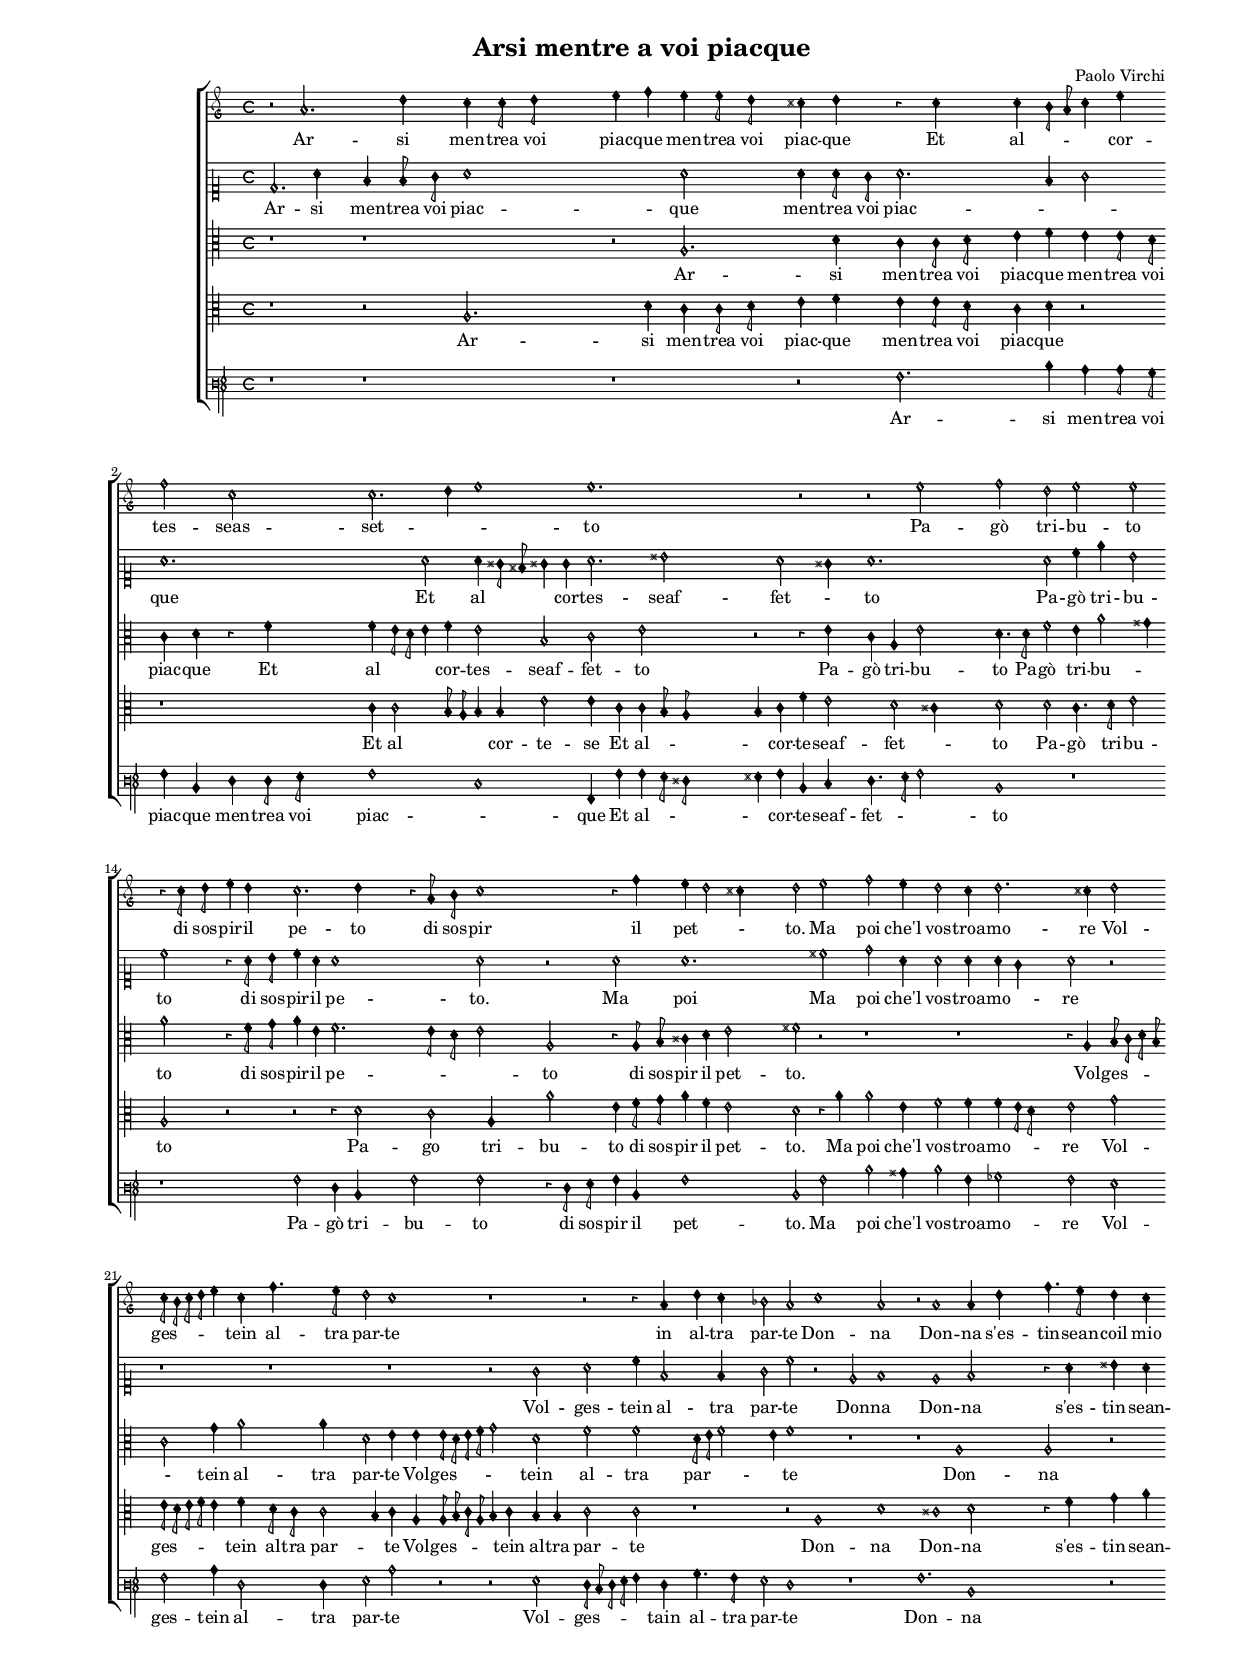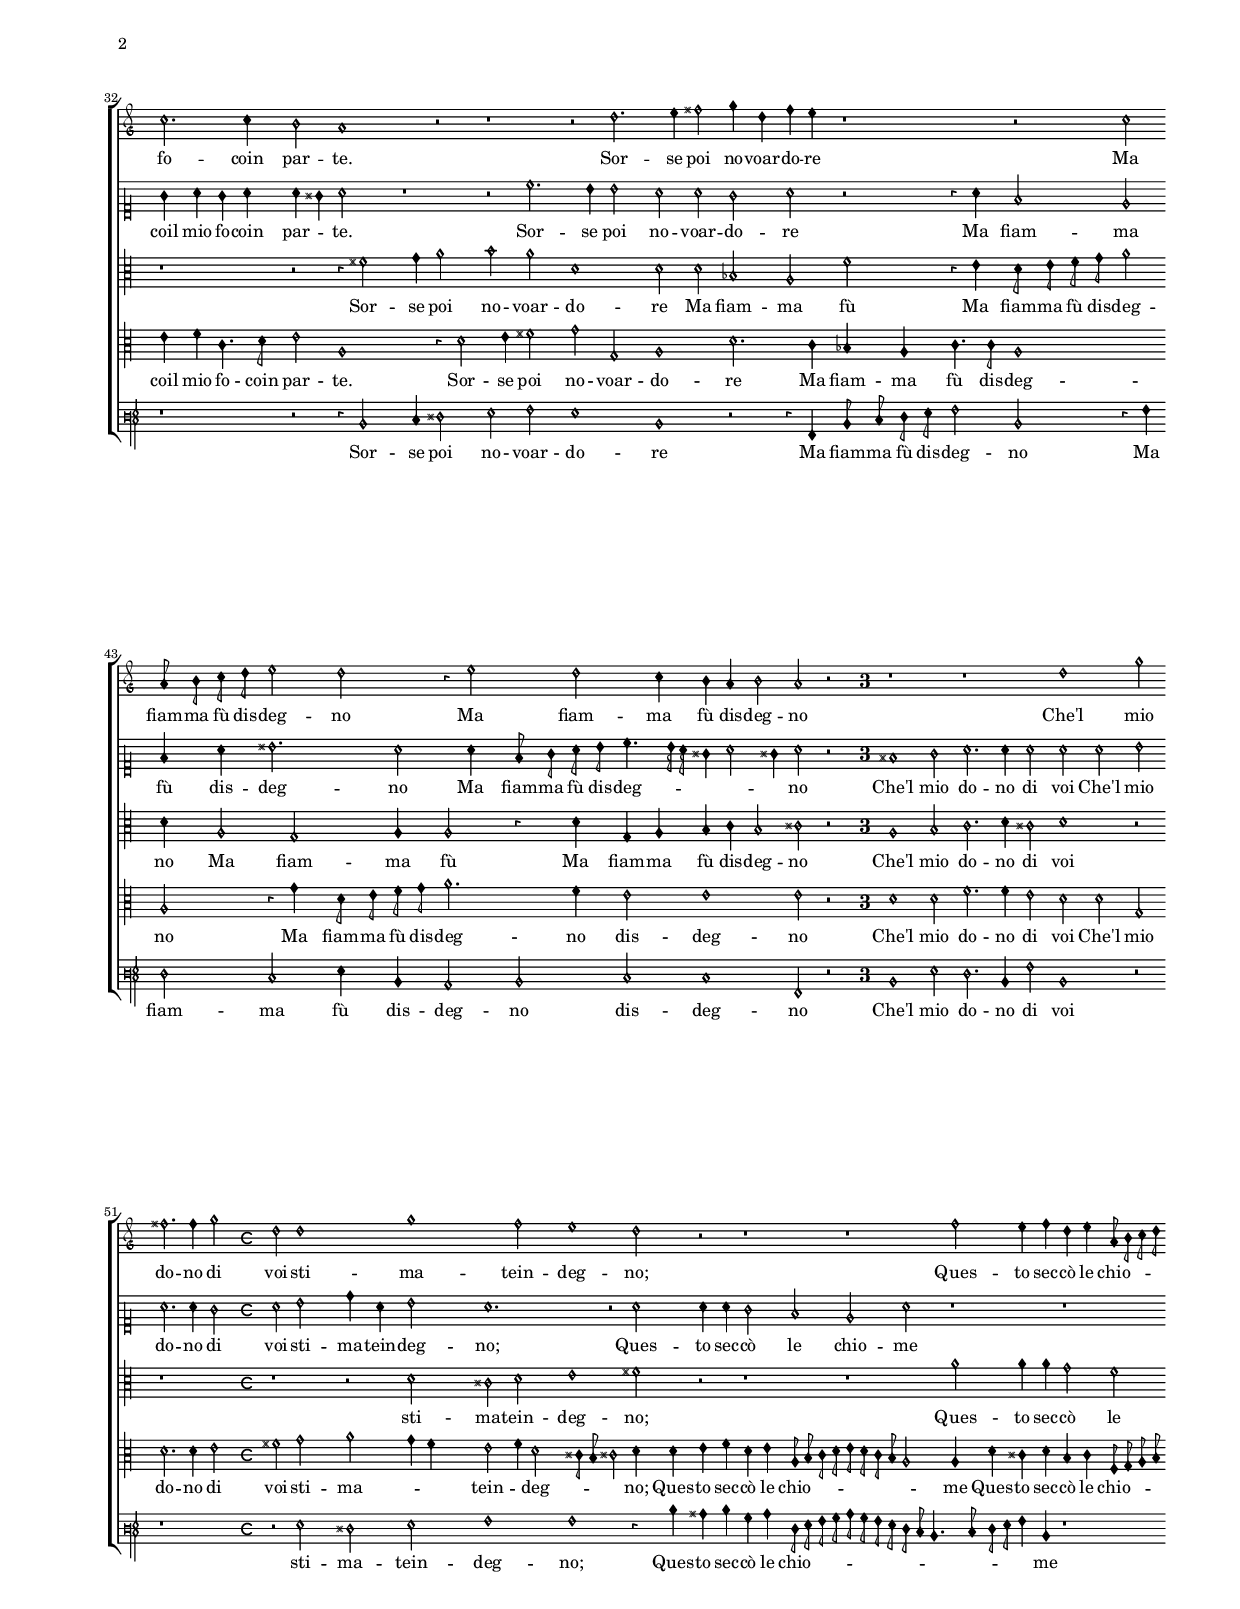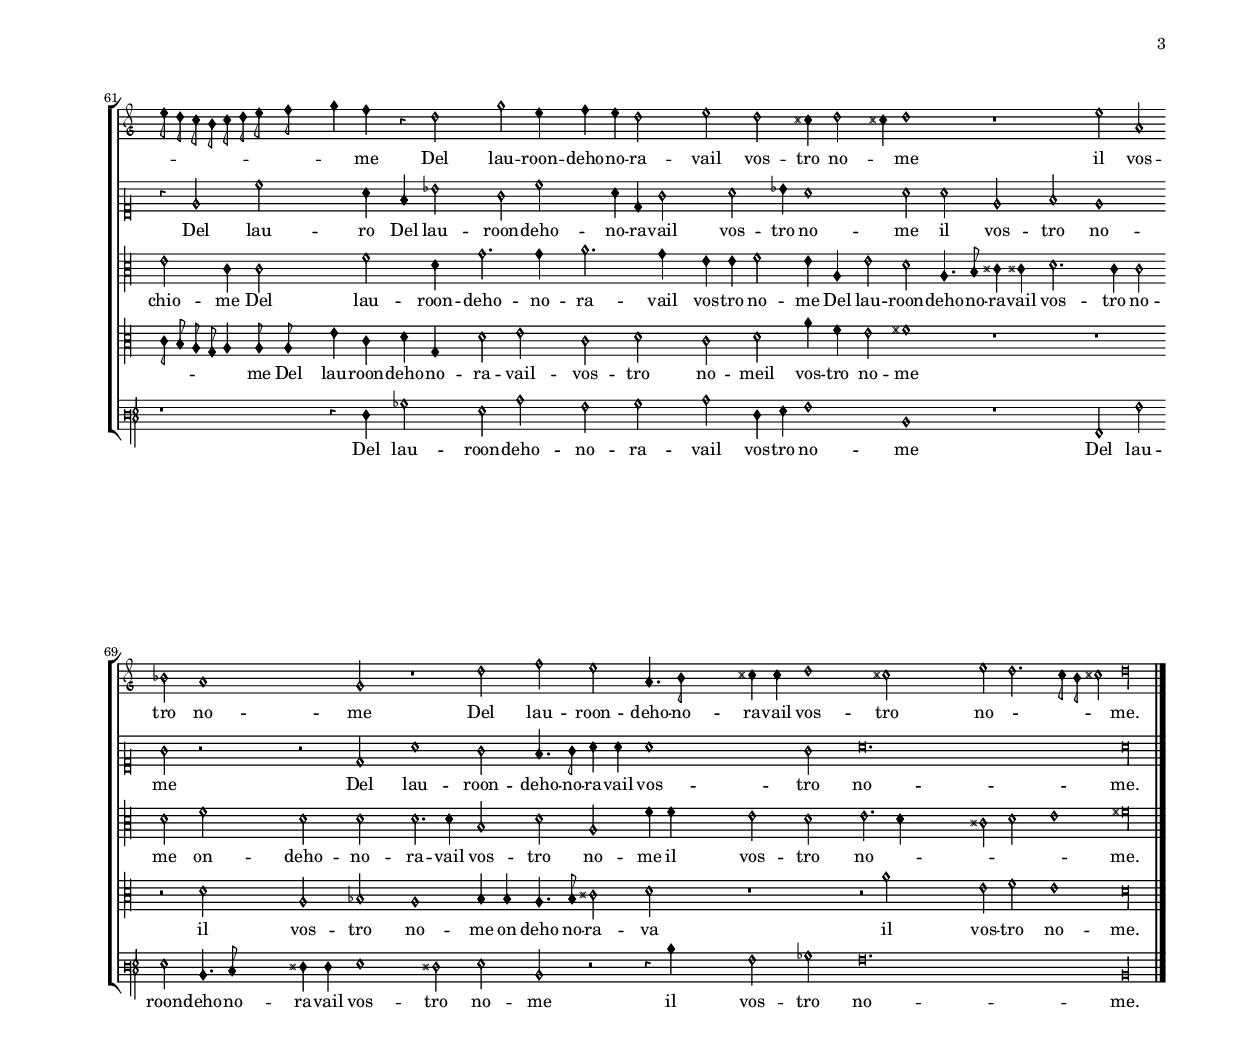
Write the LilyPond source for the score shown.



\version "2.12.0"








#(set-default-paper-size "a4")



\paper {
 top-system-spacing #'basic-distance = #10
  system-system-spacing #'basic-distance = #25
  last-bottom-spacing #'basic-distance = #10


  line-width    = 177.348\mm

  left-margin   = 19.9965\mm

  top-margin    = 12.656\mm

  bottom-margin = 12.656\mm

  %%indent = 0 \mm
 
  %%set to ##t if your score is less than one page:
 
  ragged-last-bottom = ##t

  ragged-bottom = ##f
 
  %% system-separator-markup = \slashSeparator 
  
}




\header {

    title = "Arsi mentre a voi piacque"

    composer = "Paolo Virchi"
    
}






AvoiceAA = \relative c'{

\set Score.defaultBarType = "empty"
 \override Staff.TimeSignature #'style = #'neomensural
\override Staff.Accidental #'glyph-name-alist = #alteration-mensural-glyph-name-alist
\override Stem #'flag-style = #'mensural
\override Stem #'thickness = #1.0
   \override Voice.NoteHead #'style = #'petrucci
\override Voice.Rest #'style = #'neomensural
\override Score.SpacingSpanner #'spacing-increment = #1.0 % tight spacing     
%% esto se usa para omitir el corchete   override Score.SystemStartBracket #'transparent = ##t
       \clef "petrucci-g"
   
    \key c \major 
    
 
    \time 4/4 
\autoBeamOff

\cadenzaOn
    r2 a'2.  
\cadenzaOff
      | % 1
 
\cadenzaOn
   s4 d c c8 d s2 
   \cadenzaOff
    | % 2
 
\cadenzaOn
   e4 f e e8 d  s4 
    \cadenzaOff
    | % 3

\cadenzaOn
    cis4 d r cis  s4 
    \cadenzaOff
   | % 4

    cis b8 a cis4 e      | % 5
 
\cadenzaOn
   f2 c s2 
  \cadenzaOff
        | % 6
 
\set Score.currentBarNumber = #7
   c2. d4      | % 7
 
   e1      | % 8
 
\cadenzaOn
   e1.  
    \cadenzaOff
  | % 9
 
\cadenzaOn
   s2 r  s4 
     \cadenzaOff
   | % 10
 
\cadenzaOn
   r2 e  s2 
   \cadenzaOff
    | % 11
  
  f d         | % 12
  
\set Score.currentBarNumber = #13
  e e      | % 13
 
   r4 c8 d e4 d      | % 14
  
\cadenzaOn
  c2. d4  s2 
   \cadenzaOff
    | % 15
 
\cadenzaOn
   r4 a8 b c1   
  \cadenzaOff
    | % 16
 
   s2 r4 f      | % 17
 
\cadenzaOn
   e d2 cis4  s2 
  \cadenzaOff
       | % 18

\set Score.currentBarNumber = #19
    d2 e      | % 19
 
\cadenzaOn
   f e4 d2  
   \cadenzaOff
   | % 20
 
\cadenzaOn
   s4 c d2. 
  \cadenzaOff
      | % 21
 
   s4 cis d2      | % 22
 
\cadenzaOn
   c8 b c d e4 c  s4 
   \cadenzaOff
    | % 23
  
  f4. e8 d2         | % 24
 
\set Score.currentBarNumber = #25
   c1      | % 25

    r1  | % 

\cadenzaOn
    r2 r4 a   s4 
   \cadenzaOff
    | % 27
 
   d c bes2      | % 28

\cadenzaOn
    a c1   
   \cadenzaOff
    | % 29
 
\cadenzaOn
   s2 a  s2 
  \cadenzaOff
        | % 30
  
\set Score.currentBarNumber = #31
\cadenzaOn
  r a1  
   \cadenzaOff
    | % 31
  
\cadenzaOn
  s2 a4 d  s2 
   \cadenzaOff
   | % 32
 
   f4. e8 d4 c      | % 33
 
   c2. c4      | % 34

\cadenzaOn
    b2 a1  
    \cadenzaOff
    | % 35
 
\cadenzaOn
   s2 r  s4 
   \cadenzaOff
        | % 36
 
\set Score.currentBarNumber = #37
\cadenzaOn
   r1 s4 
 \cadenzaOff
  | % 
  
\cadenzaOn
  r2 d2.  
   \cadenzaOff
     | % 38
 
   s4 e fis2      | % 39

    g4 d f e      | % 40

   r1  | % 

    r2 c         | % 42
 
\set Score.currentBarNumber = #43
\cadenzaOn
   a8 b c d e2  s4 
    \cadenzaOff
   | % 43
 
\cadenzaOn
   d2 r4 e2  
   \cadenzaOff
     | % 44
 
   s4 d2 c4      | % 45

    b a b2      | % 46
 
   a r      | % 47
 
\override Staff.TimeSignature #'style = #'single-digit
  \time 3/2
   r1 s2     | % 
\set Score.currentBarNumber = #49
   r1 s2 | % 49 

   d1 g2      | % 50
 
  fis2.  fis4 g2      | % 51
 
\cadenzaOn
 % Revert to default style:
  \revert Staff.TimeSignature #'style
\override Staff.TimeSignature #'style = #'neomensural
\time 4/4
   d2 d1   
  \cadenzaOff
    | % 52
  
\cadenzaOn
  s2 g1   
  \cadenzaOff
   | % 53

\cadenzaOn
    s2 f s2 
 \cadenzaOff
          | % 54
 
\set Score.currentBarNumber = #55
   e1      | % 55
  
  d2 r      | % 56
 
   r1  | %
\cadenzaOn
   r1 s8 
  \cadenzaOff
   | % 58
 
    f2 e4 f      | % 59
 
  d e a,8 b c d         | % 60
  
\set Score.currentBarNumber = #61
\cadenzaOn
  e d c b c d e f  s4 
   \cadenzaOff
   | % 61
  
\cadenzaOn
  g4 f r d2  
    \cadenzaOff
    | % 62

\cadenzaOn
    s4 g2 e4  s4 
    \cadenzaOff
   | % 63
 
\cadenzaOn
   f e d2 s4 
    \cadenzaOff
    | % 64

    e2 d      | % 65
 
   cis4 d2 cis!4         | % 66
 
\set Score.currentBarNumber = #67
   d1      | % 67
 
\cadenzaOn
   r1 s4 
  \cadenzaOff
    | % 
 
   e2 a,      | % 69
 
\cadenzaOn
   bes a1   
  \cadenzaOff
    | % 70
 
\cadenzaOn
   s2 g s2 
   \cadenzaOff
     | % 71
 
   r1     | % 

 \set Score.currentBarNumber = #73
   d'2 f      | % 73
 
\cadenzaOn
   e a,4. b8  s2 
   \cadenzaOff
     | % 74
 
\cadenzaOn
   cis4  cis d1  
    \cadenzaOff
    | % 75

\cadenzaOn
    s2 cis! s1 s1 
\cadenzaOff    | % 76

\cadenzaOn
   e2 d2.  
   \cadenzaOff  | % 77
 
   s4 cis8 b cis!2     | % 78
 
   d\longa \bar "|." 
\override Staff.BarLine #'transparent = ##f

}% end of last bar in partorvoice

 






AvoiceBA = \relative c'{

    \override Staff.TimeSignature #'style = #'neomensural
\override Staff.Accidental #'glyph-name-alist = #alteration-mensural-glyph-name-alist
\override Stem #'flag-style = #'mensural
\override Stem #'thickness = #1.0
   \override Voice.NoteHead #'style = #'petrucci
\override Voice.Rest #'style = #'neomensural  
\override Score.SpacingSpanner #'spacing-increment = #1.0 % tight spacing     
  \clef "petrucci-c1"
    \key c \major 
    
 
    \time 4/4
\autoBeamOff

\cadenzaOn
 
    d2. a'4 s4 
\cadenzaOff
       | % 1
 
\cadenzaOn
   f f8 g a1   
 \cadenzaOff
     | % 2
 
\cadenzaOn
   s2 a  s4 
   \cadenzaOff
    | % 3
 
\cadenzaOn
   a4 a8 g a2.   
   \cadenzaOff
   | % 4
 
   s4 f g2      | % 5

\cadenzaOn
    a1.  
    \cadenzaOff
    | % 6
 
   s2 a      | % 7
 
   a4 gis8 fis gis!4  gis      | % 8
 
\cadenzaOn
   a2. bis2 s4   
  \cadenzaOff
    | % 9
 
\cadenzaOn
   s4 a2 gis4  s4 
   \cadenzaOff
    | % 10
 
\cadenzaOn
   a1.  
  \cadenzaOff
     | % 11
 
   s2 a      | % 12
  
  c4 e b2      | % 13
 
   c r4 a8 b      | % 14

\cadenzaOn
    c4 a a1  
   \cadenzaOff
    | % 15
 
\cadenzaOn
   s2 a  s2 
     \cadenzaOff
   | % 16
 
   r a      | % 17
 
\cadenzaOn
   a1. 
     \cadenzaOff
   | % 18
 
   s2 cis      | % 19
 
\cadenzaOn
   d a4 a2 
    \cadenzaOff
     | % 20
 
\cadenzaOn
   s4 a a g  s4 
   \cadenzaOff
    | % 21
 
   a2 r      | % 22
 
\cadenzaOn
   r1 s4 
  \cadenzaOff
    | % 
   r1 | % 24 
   r1 | % 25
    r2 g      | % 26
 
\cadenzaOn
   a c4 f,2  
    \cadenzaOff
    | % 27
   
 s4 f g2      | % 28
 
\cadenzaOn
   c r  s2 
     \cadenzaOff
    | % 29
 
\cadenzaOn
   e, f1   
   \cadenzaOff
   | % 30
 
\cadenzaOn
   s2 e1    
  \cadenzaOff
   | % 31
  
\cadenzaOn
  s2 f s2 
    \cadenzaOff
   | % 32
 
   r4 a bis a      | % 33
 
   g a g a      | % 34
 
\cadenzaOn
   a gis a2 s2 
    \cadenzaOff
    | % 35
 
\cadenzaOn
   r1 s4 
 \cadenzaOff
   | % 

\cadenzaOn
    r2 c2.   
  \cadenzaOff
    | % 37
 
\cadenzaOn
   s4 b b2  s4  
  \cadenzaOff
   | % 38
 
   a2 a      | % 39
 
   g a      | % 40
 
   r r4 a      | % 41
 
   f2 e      | % 42
 
\cadenzaOn
   f4 a bis2.  
  \cadenzaOff
    | % 43

\cadenzaOn
    s4 a2 a4  s4 
   \cadenzaOff
    | % 44
 
   f8 g a bis c4. bis16 a      | % 45
 
   gis4 a2 gis!4      | % 46
 
   a2 r      | % 47

\override Staff.TimeSignature #'style = #'single-digit
  \time 3/2
   fis1 g2       | % 48

   a2. a4 a2     | % 49
 
  a a b       | % 50
 
  a2. a4 g2        | % 51
 
\cadenzaOn
 % Revert to default style:
  \revert Staff.TimeSignature #'style
\override Staff.TimeSignature #'style = #'neomensural
\time 4/4
   a2 b s2 
 \cadenzaOff
       | % 52
 
\cadenzaOn
   d4 a b2  s2 
  \cadenzaOff
    | % 53
 
\cadenzaOn
   a1.  
   \cadenzaOff
    | % 54
 
   s2 r      | % 55
 
   a a4 a      | % 56
 
   g2 f      | % 57
 
\cadenzaOn
   e a  s8 
   \cadenzaOff
    | % 58
 
   r1  | % 
 
   r1 | % 60
\cadenzaOn
   r4 e2 c'2  
    \cadenzaOff
    | % 61

\cadenzaOn
    s4 a f bes2  
     \cadenzaOff
    | % 62

\cadenzaOn
    s4 g2 c2 
     \cadenzaOff
    | % 63

\cadenzaOn
    s4 a d, g2  
    \cadenzaOff
     | % 64
 
   s4 a2 bes!4      | % 65
 
   a1      | % 66
 
   a2 a      | % 67
 
\cadenzaOn
   e f  s4 
    \cadenzaOff
    | % 68
 
   e1      | % 69
  
\cadenzaOn
  g2 r  s2 
   \cadenzaOff
   | % 70
  
\cadenzaOn
  r d  s2 
   \cadenzaOff
    | % 71
 
   a'1      | % 72
 
   g2 f4. g8      | % 73

\cadenzaOn
    a4 a a1  
     \cadenzaOff
   | % 74
 
\cadenzaOn
   s2 g  s2 
  \cadenzaOff
    | % 75
 
 \cadenzaOn
   a\breve. 
\cadenzaOff   | % 76
 
 \cadenzaOn
   s1 s4  
\cadenzaOff   | % 77
  
  s1    | % 78
 
   a\longa  \bar "|." 
\override Staff.BarLine #'transparent = ##f
}% end of last bar in partorvoice

 






AvoiceCA = \relative c{

  \override Staff.TimeSignature #'style = #'neomensural
\override Staff.Accidental #'glyph-name-alist = #alteration-mensural-glyph-name-alist
\override Stem #'flag-style = #'mensural
\override Stem #'thickness = #1.0
   \override Voice.NoteHead #'style = #'petrucci
\override Voice.Rest #'style = #'neomensural
\override Score.SpacingSpanner #'spacing-increment = #1.0 % tight spacing     
    \clef "petrucci-c3"
  
   \key c \major 
    
 
    \time 4/4 
 
\autoBeamOff

\cadenzaOn
   r1 s4 
\cadenzaOff
   | % 
 
\cadenzaOn
   r1 s2 
\cadenzaOff
   | % 2
\cadenzaOn
   r2 a'2.  
 \cadenzaOff
    | % 3
  
 \cadenzaOn
 s4 d c c8 d  s4 
  \cadenzaOff
     | % 4
 
   e4 f e e8 d      | % 5
 
\cadenzaOn
   c4 d r f   s2 
 \cadenzaOff
   | % 6
 
   f4 e8 d e4 f      | % 7
 
   e2 b      | % 8
 
\cadenzaOn
   c e  s2 
   \cadenzaOff
    | % 9
 
\cadenzaOn
   r r4 e  s4  
   \cadenzaOff
    | % 10
 
\cadenzaOn
   c a e'2 s2 
    \cadenzaOff
   | % 11

    d4. d8 f2      | % 12
 
   e4 a2 gis4      | % 13
 
   a2 r4 f8 g      | % 14
 
\cadenzaOn
   a4 e f2. s4  
     \cadenzaOff
    | % 15
 
\cadenzaOn
   s4 e8 d e2  s2 
   \cadenzaOff
   | % 16
 
   a, r4 a8 b      | % 17
 
\cadenzaOn
   cis4 d e2  s2 
  \cadenzaOff
    | % 18
 
   fis r      | % 19
 
\cadenzaOn
   r1  s4 
 \cadenzaOff
   | % 
 
\cadenzaOn
   r1 s4 
\cadenzaOff
   | % 21
   r4 a, b8 c d b      | % 22

\cadenzaOn
    c2 g'4 a2 
   \cadenzaOff
   | % 23
 
   s4 a d,2      | % 24
 
   e4 e e8 d e f      | % 25
  
  g2 d      | % 26
 
\cadenzaOn
   f f s4 
     \cadenzaOff
   | % 27
  
  d8 e f2 e4      | % 28

\cadenzaOn
    f1  s2 
    \cadenzaOff
    | % 29
 
\cadenzaOn
   r1 s2 
   \cadenzaOff
   | % 
\cadenzaOn
   r1 s2 
 \cadenzaOff
  | % 31 
\cadenzaOn
    a,1  s2 
   \cadenzaOff
    | % 32
 
   a2 r      | % 33
 
   r1  | % 

\cadenzaOn
    r2 r4 fis'2 s4  
   \cadenzaOff
     | % 35
 
\cadenzaOn
   s4 g a2  s4 
   \cadenzaOff
     | % 36
 
\cadenzaOn
   b2 a  s4 
    \cadenzaOff
   | % 37
 
\cadenzaOn
   d,1   s4 
   \cadenzaOff
   | % 38
 
   d2 d      | % 39
 
   bes a      | % 40
 
   f' r4 e      | % 41

    d8 e f g a2      | % 42

\cadenzaOn
    d,4 a2 g2 
    \cadenzaOff
    | % 43

\cadenzaOn
    s4 a a2  s4 
    \cadenzaOff
    | % 44
 
   r4 d g, a      | % 45
  
  b c b2      | % 46
 
   cis r      | % 47
  
\override Staff.TimeSignature #'style = #'single-digit
  \time 3/2
 a1 b2      | % 48

   c2. d4 cis2      | % 49
  
  d1 r2      | % 50
 
   r1 s2  | % 
\cadenzaOn
 % Revert to default style:
  \revert Staff.TimeSignature #'style
\override Staff.TimeSignature #'style = #'neomensural
\time 4/4
   r1 s2 
  \cadenzaOff
   | % 52
\cadenzaOn
   r2 d   s2 
    \cadenzaOff
   | % 53
  
\cadenzaOn
  cis d  s2 
    \cadenzaOff
    | % 54
  
  e1      | % 55
 
  fis2 r      | % 56
  
  r1  | % 

\cadenzaOn
  r1 s8 
  \cadenzaOff
   | % 58 
   a2 a4 a      | % 59
  
  g2 f      | % 60
 
\cadenzaOn
   e c4 c2  
  \cadenzaOff
    | % 61
 
\cadenzaOn
   s4 f2 d4  s4 
   \cadenzaOff
    | % 62
 
\cadenzaOn
   g2. g4  s4 
   \cadenzaOff
    | % 63
 
\cadenzaOn
   a2. g4  s4 
    \cadenzaOff
    | % 64
 
   e e f2      | % 65
 
   e4 a, e'2      | % 66
 
   d a4. b8      | % 67
 
\cadenzaOn
   cis4 cis! d2.  
    \cadenzaOff
    | % 68
 
   s4  cis cis2      | % 69
 
\cadenzaOn
   d f   s2 
   \cadenzaOff
    | % 70
 
\cadenzaOn
   d d  s2 
   \cadenzaOff
    | % 71
 
   d2. d4      | % 72
 
   b2 d      | % 73
 
\cadenzaOn
   a f'4 f  s2 
   \cadenzaOff
    | % 74
 
\cadenzaOn
   e2 d   s2 
   \cadenzaOff
    | % 75

\cadenzaOn
    e2. d4   s1  s1  
 \cadenzaOff   | % 76

\cadenzaOn
   cis2 d s4  
   \cadenzaOff| % 77
 
   e1     | % 78
 
   fis\longa  \bar "|." 
\override Staff.BarLine #'transparent = ##f
}% end of last bar in partorvoice

 






AvoiceDA = \relative c{

  \override Staff.TimeSignature #'style = #'neomensural
\override Staff.Accidental #'glyph-name-alist = #alteration-mensural-glyph-name-alist
\override Stem #'flag-style = #'mensural
\override Stem #'thickness = #1.0
   \override Voice.NoteHead #'style = #'petrucci
\override Voice.Rest #'style = #'neomensural
\override Score.SpacingSpanner #'spacing-increment = #1.0 % tight spacing     
    \clef "petrucci-c3"

    \key c \major 
    
 
    \time 4/4 
\autoBeamOff

\cadenzaOn
    r1 s4 
\cadenzaOff
   | % 

\cadenzaOn
    r2 a'2. s4  
  \cadenzaOff
    | % 2

 \cadenzaOn
   s4 d c c8 d s4 
   \cadenzaOff
     | % 3

\cadenzaOn
    e4 f e e8 d   s4 
  \cadenzaOff
    | % 4
  
  c4 d r2      | % 5
  
\cadenzaOn
  r1 s2 
  \cadenzaOff
   | % 
 
   c4 c2 b8 a      | % 7
 
   b4 b e2      | % 8
 
\cadenzaOn
   e4 c c b8 a  s2 
    \cadenzaOff
   | % 9
 
\cadenzaOn
   b4 c f e2  
   \cadenzaOff
    | % 10
 
\cadenzaOn
   s4 d2 cis4   s2 
  \cadenzaOff
   | % 11
 
   d2 d      | % 12
 
   c4. d8 e2      | % 13
 
   a, r      | % 14
 
\cadenzaOn
   r r4 d2 s4  
   \cadenzaOff
   | % 15
 
\cadenzaOn
   s4 c2 a4  s2 
   \cadenzaOff
   | % 16
  
  a'2 e4 f8 g      | % 17
 
\cadenzaOn
   a4 f e2  s2 
   \cadenzaOff
    | % 18
 
   d r4 a'      | % 19
 
\cadenzaOn
   a2 e4 f2  
   \cadenzaOff
     | % 20
 
\cadenzaOn
   s4 f f e8 d  s4 
    \cadenzaOff
    | % 21
 
   e2 g      | % 22
  
\cadenzaOn
  e8 d e f e4 f   s4 
    \cadenzaOff
    | % 23

    d8 c c2 b4      | % 24
 
   c a a8 b c a      | % 25
 
   b4 c b b      | % 26
 
\cadenzaOn
   c2 c  s4 
   \cadenzaOff
    | % 27
 
   r1  | % 
 
\cadenzaOn
   r2 a1  
   \cadenzaOff
     | % 29
 
\cadenzaOn
   s2 d1  
   \cadenzaOff
   | % 30
 
\cadenzaOn
   s2 cis1 
     \cadenzaOff
   | % 31
 
\cadenzaOn
   s2 d s2 
   \cadenzaOff
     | % 32

    r4 f g a      | % 33
 
   e f c4. d8      | % 34
 
\cadenzaOn
   e2 a,1  
   \cadenzaOff
    | % 35
 
\cadenzaOn
   s2 r4 d2   
  \cadenzaOff
    | % 36
 
\cadenzaOn
   s4 e fis2   s4  
   \cadenzaOff
    | % 37
 
\cadenzaOn
   g2 g, s4 
   \cadenzaOff
     | % 38
 
   a1      | % 39
 
   d2. c4      | % 40
  
  bes a c4. c8      | % 41
 
   a1      | % 42
 
\cadenzaOn
   a2 r4 g' s4 
    \cadenzaOff
     | % 43

\cadenzaOn
    d8 e f g a2.  
  \cadenzaOff
     | % 44
 
   s4 f e2      | % 45
 
   e1      | % 46

    e2 r      | % 47
 
\override Staff.TimeSignature #'style = #'single-digit
  \time 3/2
 d1 d2       | % 48

   f2. f4 e2      | % 49
 
  d d g,     | % 50
 
  d'2. d4 e2       | % 51

\cadenzaOn
 % Revert to default style:
  \revert Staff.TimeSignature #'style
\override Staff.TimeSignature #'style = #'neomensural
\time 4/4
    fis2 g  s2 
  \cadenzaOff
    | % 52
  
\cadenzaOn
  a g4 fis   s2 
  \cadenzaOff
   | % 53
  
\cadenzaOn
  e2 fis4 d2 s4  
  \cadenzaOff
     | % 54
  
  s4 cis8 b cis!2      | % 55
 
   d4 d e f      | % 56
 
   d e a,8 b c d      | % 57
 
\cadenzaOn
   e d c b a2 s8 
   \cadenzaOff
    | % 58
 
   a4 d cis d      | % 59
 
   b c f,8 g a b      | % 60
 
\cadenzaOn
   c b a g a4 a8 a  s4 
     \cadenzaOff
   | % 61
 
\cadenzaOn
   e'4 c d g, s4 
       \cadenzaOff
   | % 62
 
\cadenzaOn
   d'2 e  s4  
   \cadenzaOff
  | % 63
  
\cadenzaOn
  c2 d   s4  
  \cadenzaOff
  | % 64
 
   c2 d      | % 65
  
  a'4 f e2      | % 66
  
  fis1      | % 67
 
\cadenzaOn
   r1 s4 
 \cadenzaOff
  | % 
   r1 | % 69
\cadenzaOn
    r2 d  s2 
   \cadenzaOff
  | % 70
 
\cadenzaOn
   a bes   s2 
    \cadenzaOff
  | % 71
 
   a1      | % 72
 
   b4 b a4. b8      | % 73
\cadenzaOn
    cis2 d  s2 
    \cadenzaOff
    | % 74
 
\cadenzaOn
   r1  s2 
 \cadenzaOff
   | % 

\cadenzaOn
    r2 a'  s1 s1  
   \cadenzaOff | % 76

\cadenzaOn
   e2 f   s4  
 \cadenzaOff  | % 77
 
   e1     | % 78
 
   d\longa  \bar "|." 
\override Staff.BarLine #'transparent = ##f
}% end of last bar in partorvoice

 






AvoiceEA = \relative c{

      \override Staff.TimeSignature #'style = #'neomensural
\override Staff.Accidental #'glyph-name-alist = #alteration-mensural-glyph-name-alist
\override Stem #'flag-style = #'mensural
\override Stem #'thickness = #1.0
   \override Voice.NoteHead #'style = #'petrucci
\override Voice.Rest #'style = #'neomensural
\override Score.SpacingSpanner #'spacing-increment = #1.0 % tight spacing 
      \clef "petrucci-f3" 
    \key c \major 
    
 
    \time 4/4 
\autoBeamOff


\cadenzaOn
    r1 s4 
\cadenzaOff
   | % 

\cadenzaOn
    r1 s2 
\cadenzaOff
  | % 2 
\cadenzaOn
    r1 s4 
\cadenzaOff
  | % 3
\cadenzaOn
    r2 a'2.  
  \cadenzaOff
   | % 4
  
  s4 d c c8 b      | % 5
  
\cadenzaOn
  a4 d, f f8 g  s2 
   \cadenzaOff
   | % 6

      a1  | % 7 
 e      | % 8
  
\cadenzaOn
  a,4 a' a g8 fis  s2 
    \cadenzaOff
    | % 9
 
\cadenzaOn
   gis4 a d, e s4 
     \cadenzaOff
    | % 10
 
\cadenzaOn
   fis4. gis8 a2  s2 
     \cadenzaOff
     | % 11
  
  d,1      | % 12
  
  r1  | % 

  r1 | % 14 
\cadenzaOn
   a'2 f4 d  s2 
   \cadenzaOff
    | % 15
 
\cadenzaOn
   a'2 a   s2 
   \cadenzaOff
    | % 16
 
   r4 f8 g a4 d,      | % 17
 
\cadenzaOn
   a'1  s2 
  \cadenzaOff
    | % 18
  
  d,2 a'      | % 19
  
\cadenzaOn
  d cis4 d2  
  \cadenzaOff
     | % 20
 
\cadenzaOn
   s4 a bes2  s4 
  \cadenzaOff
    | % 21
 
   a2 g      | % 22
  
\cadenzaOn
  a c4 f,2  
   \cadenzaOff
      | % 23

    s4 f g2      | % 24
 
   c r      | % 25
 
   r g      | % 26
 
\cadenzaOn
   f8 e f g a4 f s4 
   \cadenzaOff
      | % 27

    b4. a8 g2      | % 28

\cadenzaOn
    f1  s2 
    \cadenzaOff
    | % 29
 
\cadenzaOn
   r1 s2 
  \cadenzaOff
   | % 

\cadenzaOn
    a1.   
 \cadenzaOff
    | % 31
 
\cadenzaOn
   s2 d,1   
 \cadenzaOff
      | % 32
  
  s2 r      | % 33
 
   r1  | % 
  
\cadenzaOn
  r2 r4 d2 s4  
   \cadenzaOff
     | % 35
 
\cadenzaOn
   s4 e fis2  s4 
   \cadenzaOff
     | % 36
 
\cadenzaOn
   g2 a  s4 
   \cadenzaOff
     | % 37
 
\cadenzaOn
   g1   s4 
    \cadenzaOff
  | % 38
  
  d1      | % 39
 
   r2 r4 a      | % 40
 
   d8 e f g a2      | % 41
 
   d, r4 a'      | % 42
 
\cadenzaOn
   f2 e   s4 
    \cadenzaOff
  | % 43
 
\cadenzaOn
   g4 d c2   s4 
  \cadenzaOff
   | % 44
 
   d2 e      | % 45
 
   e1      | % 46
  
  a,2 r      | % 47
 
\override Staff.TimeSignature #'style = #'single-digit
  \time 3/2
   d1 g2      | % 48
 
  f2. d4 a'2       | % 49
 
  d,1 r2      | % 50
 
   r1 s2 | % 

\cadenzaOn
 % Revert to default style:
  \revert Staff.TimeSignature #'style
\override Staff.TimeSignature #'style = #'neomensural
\time 4/4
    r2 g  s2 
   \cadenzaOff
   | % 52
 
\cadenzaOn
   fis g   s2 
   \cadenzaOff
    | % 53
 
\cadenzaOn
   a1   s2  
  \cadenzaOff
    | % 54
  
  a1      | % 55
  
  r4 d cis d      | % 56
 
   b c f,8 g a b      | % 57
  
\cadenzaOn
  c b a g f e d4.   
  \cadenzaOff
    | % 58
 
   s8 e f g a4 d,      | % 59
 
   r1  | % 

\cadenzaOn
   r1 s4 
 \cadenzaOff
  | % 61
\cadenzaOn
    r4 f bes2  s4 
   \cadenzaOff
  | % 62
 
\cadenzaOn
   g2 c  s4  
   \cadenzaOff
  | % 63
 
\cadenzaOn
   a2 bes  s4  
   \cadenzaOff
  | % 64
 
   c2 f,4 g      | % 65
 
   a1      | % 66
 
   d,      | % 67
  
\cadenzaOn
  r1 s4 
 \cadenzaOff
  | % 
 
   a2 a'      | % 69
 
\cadenzaOn
   g d4. e8   s2 
  \cadenzaOff
   | % 70
 
\cadenzaOn
   fis4  fis g1  
\cadenzaOff
     | % 71

    s2 fis!      | % 72
 
   g d      | % 73
 
\cadenzaOn
   r r4 d'   s2 
 \cadenzaOff
   | % 74
  
\cadenzaOn
  a2 bes  s2 
  \cadenzaOff
     | % 75
 
 \cadenzaOn
   a\breve.   
   \cadenzaOff| % 76
 
 \cadenzaOn
   s1 s4  
   \cadenzaOff  | % 77
  
  s1    | % 78
 
   d,\longa  \bar "|." 
\override Staff.BarLine #'transparent = ##f
}% end of last bar in partorvoice






      ApartAverseA = \lyricmode { 

\set stanza = \skip4 Ar -- si men -- trea voi piac --
  que men -- trea voi piac -- que Et al -- \skip4 \skip4 \skip4 cor -- tes --
  seas -- set -- \skip4 \skip4  to     Pa --  gò  tri -- bu -- to di sos --
  pir -- il pe -- to di sos --  pir     il pet -- \skip4 \skip4 to. Ma poi
   che'l  vos -- troa -- mo -- re Vol -- ges -- \skip4 \skip4 \skip4 \skip4 tein al -- tra
  par -- te in al -- tra par -- te Don -- na Don -- na  s'es  -- tin
  -- sean -- coil mio fo -- coin par --  te.     Sor -- se poi no --
  voar -- do -- re Ma fiam -- ma  fù  dis -- deg -- no  Ma     fiam -- ma  fù  dis
  -- deg -- no  Che'l  mio do -- no di voi -- sti -- ma -- tein -- deg
  -- no; Ques -- to sec --  cò  le chio -- \skip4 \skip4 \skip4 \skip4 \skip4 \skip4 \skip4 \skip4 \skip4 \skip4 \skip4 \skip4 me  Del
        lau -- roon -- deho -- no -- ra -- vail vos -- tro no -- \skip4
  me il vos -- tro no -- me Del lau -- roon -- deho -- no -- ra --
  vail vos -- tro no -- \skip4 \skip4 \skip4 \skip4  me. 
}
      


ApartBverseA = \lyricmode { 
\set stanza = \skip4 Ar -- si men -- trea voi piac --
  que men -- trea voi piac -- \skip4 \skip4  que     Et  al     \skip4 \skip4 \skip4 
  cor -- tes -- seaf -- fet -- \skip4  to     Pa --  gò  tri -- bu
  -- to di sos -- pir -- il pe -- to. Ma  poi     Ma poi  che'l  vos -- troa
  -- mo -- \skip4 re Vol -- ges -- tein al -- tra par -- te Don --  na
        Don -- na  s'es  -- tin -- sean -- coil mio fo -- coin par --
  \skip4 te. Sor -- se poi no -- voar -- do -- re Ma fiam -- ma  fù 
  dis -- deg -- no Ma fiam -- ma  fù  dis -- deg -- \skip4 \skip4 \skip4 \skip4 \skip4 no
   Che'l  mio do -- no di voi  Che'l  mio do -- no di voi -- sti -- ma
  -- tein -- deg --  no;     Ques -- to sec --  cò  le chio -- me Del
  lau -- ro Del lau -- roon -- deho -- no -- ra --  vail     vos --
  tro no -- me il vos -- tro no -- me Del lau -- roon -- deho -- no --
  ra -- vail vos -- tro no --  me. 
}
      


ApartCverseA = \lyricmode { 
\set stanza = \skip4 Ar -- si men -- trea voi piac --
  que men -- trea voi piac -- que Et  al     \skip4 \skip4 \skip4  cor -- tes -- seaf
  -- fet -- to Pa --  gò  tri -- bu -- to Pa --  gò  tri -- bu --
  \skip4 to di sos -- pir -- il pe -- \skip4 \skip4 \skip4 to di sos -- pir il pet -- to.
  Vol -- ges -- \skip4 \skip4 \skip4 \skip4 tein al -- tra par -- te Vol -- ges -- \skip4 \skip4 \skip4 \skip4 
  tein al -- tra par -- \skip4 \skip4 \skip4 te Don -- na Sor -- se poi no --
  voar -- do -- re Ma fiam -- ma  fù  Ma fiam -- ma  fù  dis -- deg -- no Ma fiam --
  ma  fù  Ma fiam -- ma  fù  dis -- deg -- no  Che'l  mio do -- no di
  voi sti -- ma -- tein -- deg -- no; Ques -- to sec --  cò  le chio --
  me  Del     lau -- roon -- deho -- no -- ra -- vail vos -- tro no
  -- me Del lau -- roon -- deho -- no -- ra -- vail vos -- tro no --
  me on -- deho -- no -- ra -- vail vos -- tro no -- me il vos -- tro
  no -- \skip4 \skip4 \skip4 \skip4  me. 
}
      


ApartDverseA = \lyricmode { 
\set stanza = \skip4 Ar -- si men -- trea voi piac --
  que men -- trea voi piac -- que Et  al     \skip4 \skip4 \skip4 cor -- te -- se Et
  al -- \skip4 \skip4 \skip4 cor -- te -- seaf -- fet -- \skip4 to Pa --  gò 
  tri -- bu -- to Pa -- go tri -- bu -- to di sos -- pir il pet -- to. Ma poi
   che'l  vos -- troa -- mo -- \skip4 \skip4 re Vol -- ges -- \skip4 \skip4 \skip4 \skip4  tein al
  -- tra par -- \skip4 te Vol -- ges -- \skip4 \skip4 \skip4 \skip4  tein al -- tra par -- te
  Don --  na     Don -- na  s'es  -- tin -- sean -- coil mio fo --
  coin par --  te.     Sor -- se poi no -- voar -- do -- re Ma fiam --
  ma  fù  dis -- deg -- no Ma fiam -- ma  fù  dis -- deg -- no dis -- deg -- no
   Che'l  mio do -- no di voi  Che'l  mio do -- no di voi -- sti -- ma
  -- \skip4 \skip4 tein -- \skip4 deg -- \skip4 \skip4 \skip4  no; Ques -- to
  sec --  cò  le chio -- \skip4 \skip4 \skip4 \skip4 \skip4 \skip4 \skip4 \skip4  me Ques -- to sec --  cò  le
  chio -- \skip4 \skip4 \skip4 \skip4 \skip4 \skip4 \skip4 \skip4 me Del lau -- roon -- deho -- no -- ra -- vail --
  vos -- tro no -- meil vos -- tro no -- me il vos -- tro no -- me on
  deho no -- ra -- va il vos -- tro no --  me. 
}
      


ApartEverseA = \lyricmode { 
\set stanza = \skip4 Ar -- si men -- trea voi piac --
  que men -- trea voi piac -- \skip4 que Et al -- \skip4 \skip4 \skip4 cor -- te
  -- seaf -- fet -- \skip4 \skip4 to Pa --  gò  tri -- bu -- to di sos -- pir
  il pet -- to. Ma poi  che'l  vos -- troa -- mo -- re Vol -- ges --
  tein al -- tra par -- te Vol -- ges -- \skip4 \skip4 \skip4 \skip4 tain al -- tra par --
  te Don --  na     Sor -- se poi no -- voar -- do -- re Ma fiam -- ma  fù  dis --
  deg -- no Ma fiam -- ma  fù  dis -- deg -- no dis -- deg -- no
   Che'l  mio do -- no di voi sti -- ma -- tein -- deg -- no; Ques --
  to sec --  cò  le chio -- \skip4 \skip4 \skip4 \skip4 \skip4 \skip4 \skip4 \skip4 \skip4 \skip4 \skip4 \skip4 \skip4 \skip4 me Del lau --
  roon -- deho -- no -- ra -- vail vos -- tro no -- me Del lau -- roon
  -- deho -- no -- ra -- vail vos -- tro no -- me il vos -- tro no --
   me. 
}






\score {
 
    << 

        \context StaffGroup = G<<
 
            \context Staff = ApartA << 

                \context Voice = AvoiceAA \AvoiceAA

            >>

              \context Lyrics = ApartAverseA\lyricsto AvoiceAA  \ApartAverseA


            \context Staff = ApartB <<
 
                \context Voice = AvoiceBA \AvoiceBA

            >>


			   \context Lyrics = ApartBverseA\lyricsto AvoiceBA  \ApartBverseA

            \context Staff = ApartC <<
 
                \context Voice = AvoiceCA \AvoiceCA

            >>

			

			     \context Lyrics = ApartCverseA\lyricsto AvoiceCA  \ApartCverseA
 
 
           \context Staff = ApartD <<
 
                \context Voice = AvoiceDA \AvoiceDA
 
           >>


		        \context Lyrics = ApartDverseA\lyricsto AvoiceDA  \ApartDverseA

		   
            \context Staff = ApartE <<
 
                \context Voice = AvoiceEA \AvoiceEA

            >>


			    \context Lyrics = ApartEverseA\lyricsto AvoiceEA  \ApartEverseA


        >> %end of StaffGroupG





      \set Score.skipBars = ##t

           \set Score.markFormatter = #format-mark-box-letters %%boxed rehearsal-marks

       \override Score.TimeSignature #'style = #'() %%makes timesigs always numerical

      %% remove previous line to get cut-time/alla breve or common time
 
      \set Score.pedalSustainStyle = #'mixed 

       %% make spanners comprise the note it end on, so that there is no doubt that this note is included.

       \override Score.TrillSpanner #'(bound-details right padding) = #-2

      \override Score.TextSpanner #'(bound-details right padding) = #-1
 
     %% Lilypond's normal textspanners are too weak:
  
      \override Score.TextSpanner #'dash-period = #1
 
     \override Score.TextSpanner #'dash-fraction = #0.5
 
     %% lilypond chordname font, like mscore jazzfont, is both far too big and extremely ugly (olagunde@start.no):

      \override Score.ChordName #'font-family = #'roman 

      \override Score.ChordName #'font-size =#0 

      %% In my experience the normal thing in printed scores is maj7 and not the triangle. (olagunde):

      \set Score.majorSevenSymbol = \markup {maj7}

  >>

  

%% Boosey and Hawkes, and Peters, have barlines spanning all staff-groups in a score,

  %% Eulenburg and Philharmonia, like Lilypond, have no barlines between staffgroups.

  %% If you want the Eulenburg/Lilypond style, comment out the following line:
  

\layout {\context {\Score \override BarLine #'transparent = ##t}}

}%% end of score-block

 

#(set-global-staff-size 14)
